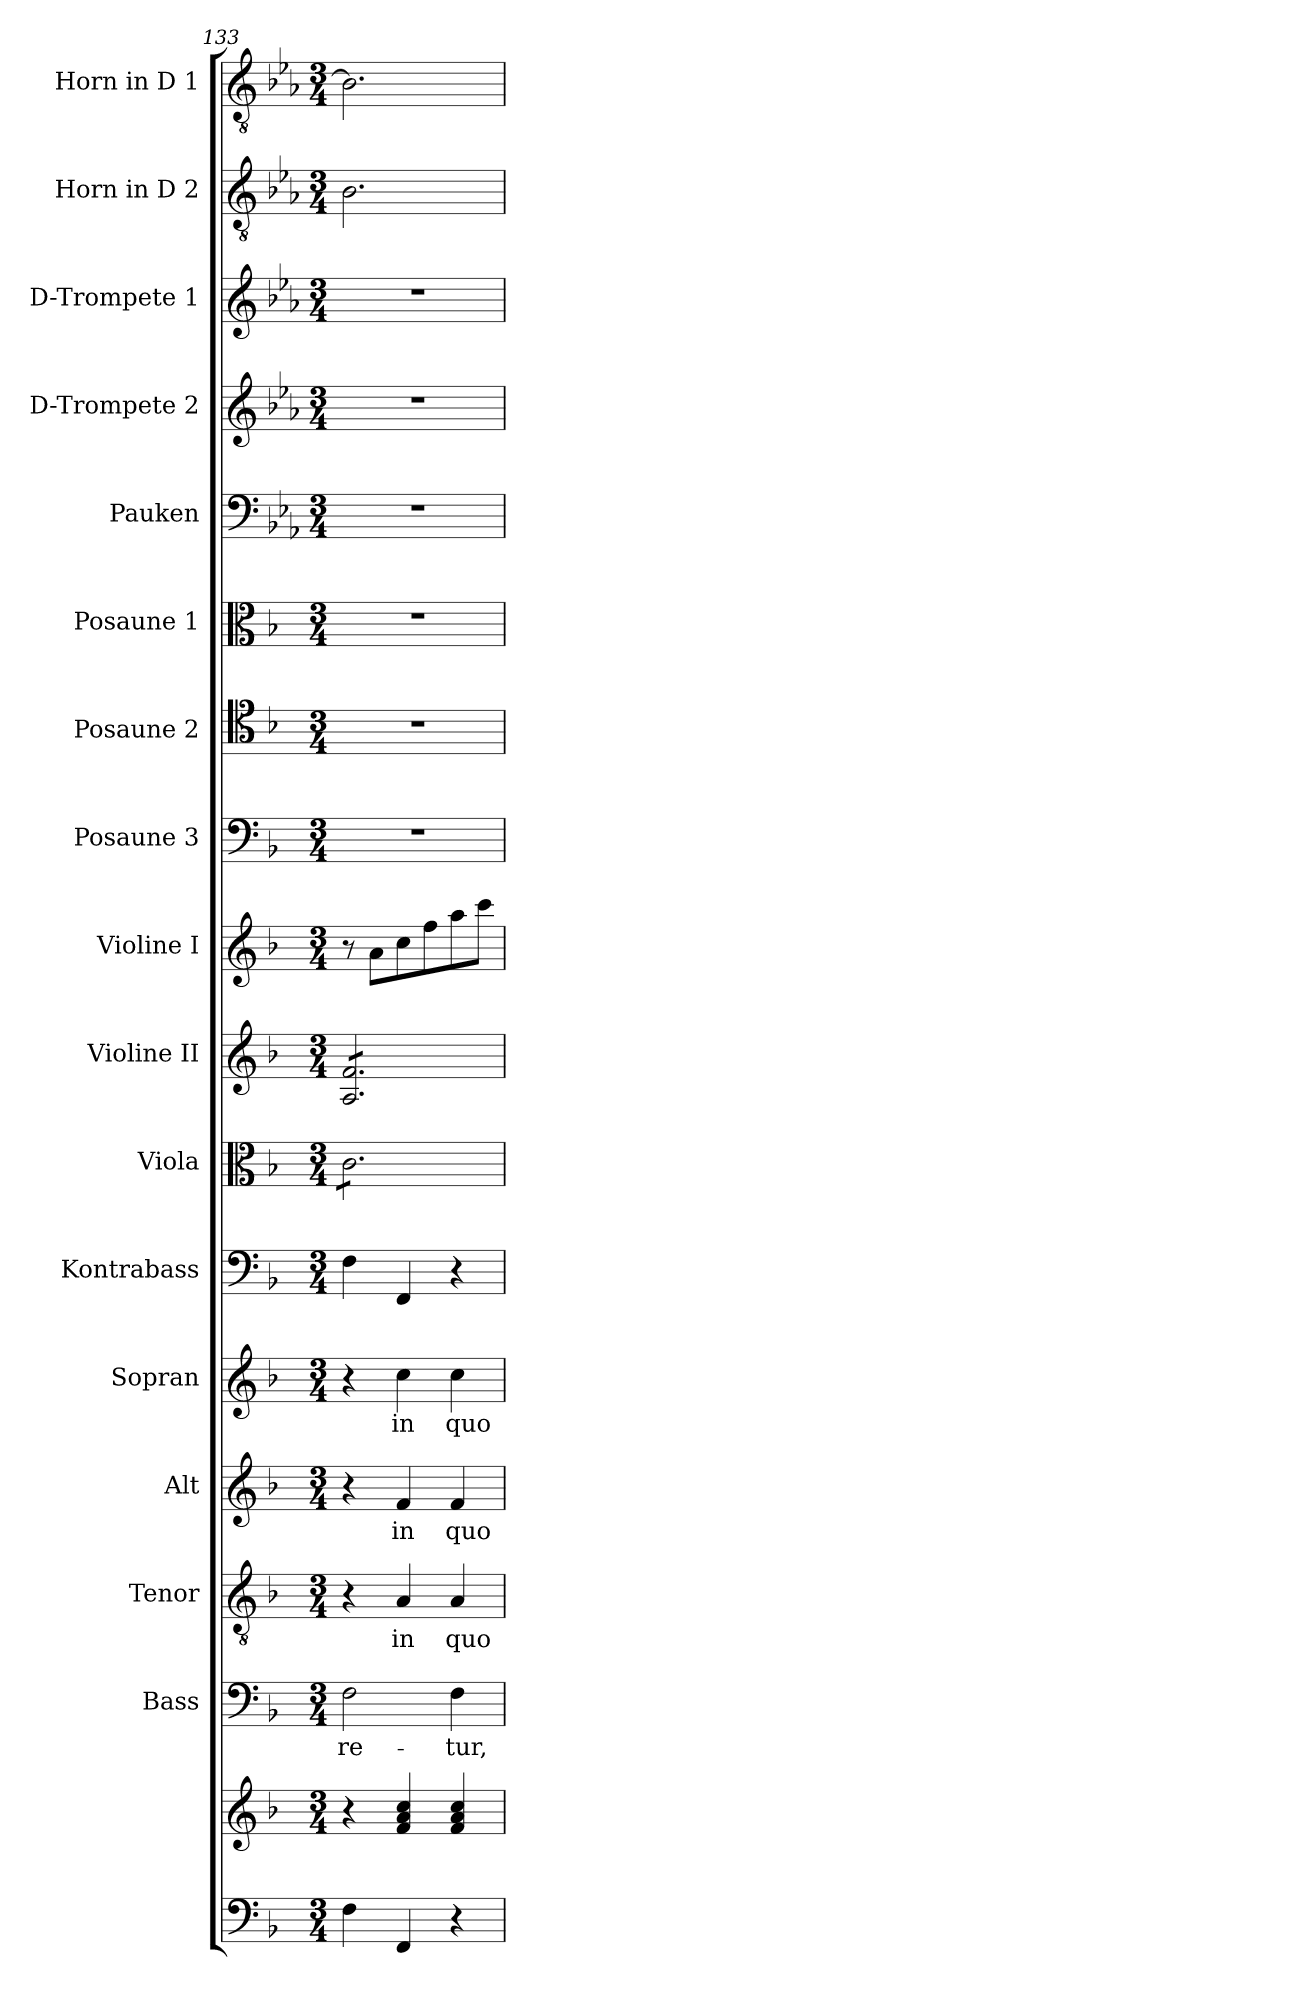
**kern	**kern	**kern	**text	**kern	**text	**kern	**text	**kern	**text	**kern	**kern	**kern	**kern	**kern	**kern	**kern	**kern	**kern	**kern	**kern	**kern
*part17	*part17	*part16	*part16	*part15	*part15	*part14	*part14	*part13	*part13	*part12	*part11	*part10	*part9	*part8	*part7	*part6	*part5	*part4	*part3	*part2	*part1
*staff18	*staff17	*staff16	*staff16	*staff15	*staff15	*staff14	*staff14	*staff13	*staff13	*staff12	*staff11	*staff10	*staff9	*staff8	*staff7	*staff6	*staff5	*staff4	*staff3	*staff2	*staff1
*	*	*I"Bass	*	*I"Tenor	*	*I"Alt	*	*I"Sopran	*	*I"Kontrabass	*I"Viola	*I"Violine II	*I"Violine I	*I"Posaune 3	*I"Posaune 2	*I"Posaune 1	*I"Pauken	*I"D-Trompete 2	*I"D-Trompete 1	*I"Horn in D 2	*I"Horn in D 1
*	*	*I'B.	*	*I'T.	*	*I'A.	*	*I'S.	*	*I'Kb.	*I'Vla.	*I'Vl. II	*I'Vl. I	*I'Pos. 3	*I'Pos. 2	*I'Pos. 1	*I'Pk.	*I'D Trp. 2	*I'D Trp. 1	*I'Hrn. 2	*I'Hrn. 1
*clefF4	*clefG2	*clefF4	*	*clefGv2	*	*clefG2	*	*clefG2	*	*clefF4	*clefC3	*clefG2	*clefG2	*clefF4	*clefC4	*clefC3	*clefF4	*clefG2	*clefG2	*clefGv2	*clefGv2
*	*	*	*	*	*	*	*	*	*	*ITrd7c12	*	*	*	*	*	*	*ITrd-1c-2	*ITrd-1c-2	*ITrd-1c-2	*ITrd-1c-2	*ITrd-1c-2
*k[b-]	*k[b-]	*k[b-]	*	*k[b-]	*	*k[b-]	*	*k[b-]	*	*k[b-]	*k[b-]	*k[b-]	*k[b-]	*k[b-]	*k[b-]	*k[b-]	*k[b-]	*k[b-]	*k[b-]	*k[b-]	*k[b-]
*F:	*F:	*F:	*	*F:	*	*F:	*	*F:	*	*F:	*F:	*F:	*F:	*F:	*F:	*F:	*F:	*F:	*F:	*F:	*F:
*M3/4	*M3/4	*M3/4	*	*M3/4	*	*M3/4	*	*M3/4	*	*M3/4	*M3/4	*M3/4	*M3/4	*M3/4	*M3/4	*M3/4	*M3/4	*M3/4	*M3/4	*M3/4	*M3/4
=133	=133	=133	=133	=133	=133	=133	=133	=133	=133	=133	=133	=133	=133	=133	=133	=133	=133	=133	=133	=133	=133
!	!	!	!LO:LY:b	!	!	!	!	!	!	!	!	!	!	!	!	!	!	!	!	!	!
*	*	*	*	*	*	*	*	*	*	*	*tremolo	*	*	*	*	*	*	*	*	*	*
*	*	*	*	*	*	*	*	*	*	*	*	*tremolo	*	*	*	*	*	*	*	*	*
4F\	4r	2F\	-re-	4r	.	4r	.	4r	.	4FF\	8c\L	8A/ 8f/L	8r	2.r	2.r	2.r	2.r	2.r	2.r	2.c\	2.c\]
.	.	.	.	.	.	.	.	.	.	.	8c\	8A/ 8f/	8a\L	.	.	.	.	.	.	.	.
!	!	!	!	!	!LO:LY:b	!	!LO:LY:b	!	!LO:LY:b	!	!	!	!	!	!	!	!	!	!	!	!
4FF/	4f/ 4a/ 4cc/	.	.	4A/	in	4f/	in	4cc\	in	4FFF/	8c\	8A/ 8f/	8cc\	.	.	.	.	.	.	.	.
.	.	.	.	.	.	.	.	.	.	.	8c\	8A/ 8f/	8ff\	.	.	.	.	.	.	.	.
!	!	!	!LO:LY:b	!	!LO:LY:b	!	!LO:LY:b	!	!LO:LY:b	!	!	!	!	!	!	!	!	!	!	!	!
4r	4f/ 4a/ 4cc/	4F\	-tur,	4A/	quo	4f/	quo	4cc\	quo	4r	8c\	8A/ 8f/	8aa\	.	.	.	.	.	.	.	.
.	.	.	.	.	.	.	.	.	.	.	8c\J	8A/ 8f/J	8ccc\J	.	.	.	.	.	.	.	.
*	*	*	*	*	*	*	*	*	*	*	*	*Xtremolo	*	*	*	*	*	*	*	*	*
*	*	*	*	*	*	*	*	*	*	*	*Xtremolo	*	*	*	*	*	*	*	*	*	*
=	=	=	=	=	=	=	=	=	=	=	=	=	=	=	=	=	=	=	=	=	=
*-	*-	*-	*-	*-	*-	*-	*-	*-	*-	*-	*-	*-	*-	*-	*-	*-	*-	*-	*-	*-	*-
